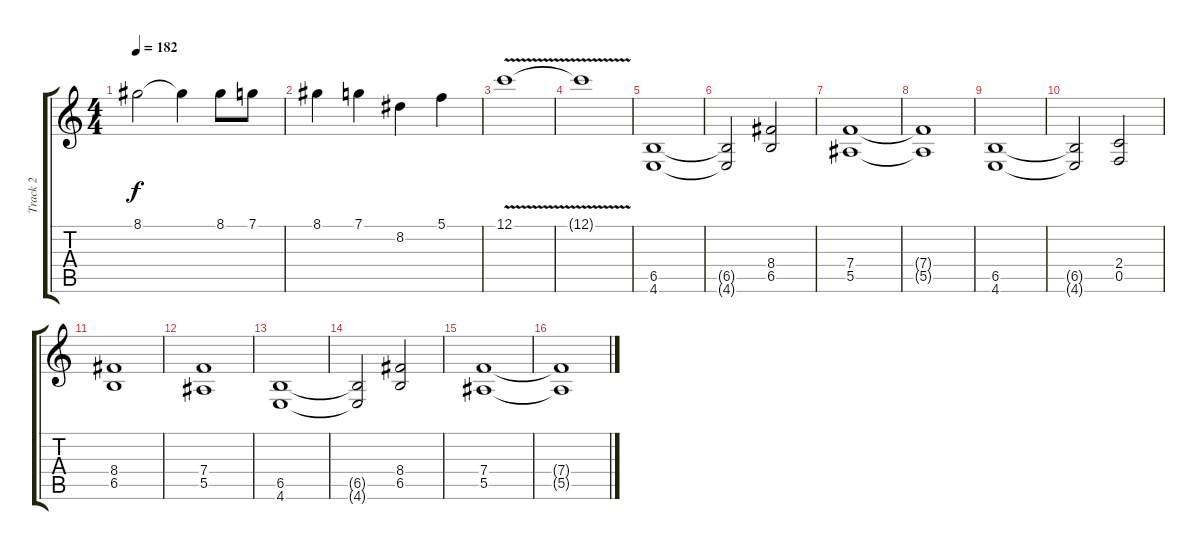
\track ("Track 2" "Track 2") {instrument distortionguitar}
\staff {score tabs}
\tuning (C4 G3 Eb3 Bb2 F2 C2) {hide}
\ts (4 4)
\tempo 182
\clef g2
\ks c
8.1.2{dy f} 8.1{t}.4 8.1.8 7.1.8 |
8.1.4 7.1.4 8.2.4 5.1.4 |
12.1{v}.1 |
12.1{t}.1 |
(6.5 4.6).1 |
(6.5{t} 4.6{t}).2 (8.4 6.5).2 |
(7.4 5.5).1 |
(7.4{t} 5.5{t}).1 |
(6.5 4.6).1 |
(6.5{t} 4.6{t}).2 (2.4 0.5).2 |
(8.4 6.5).1 |
(7.4 5.5).1 |
(6.5 4.6).1 |
(6.5{t} 4.6{t}).2 (8.4 6.5).2 |
(7.4 5.5).1 |
(7.4{t} 5.5{t}).1
